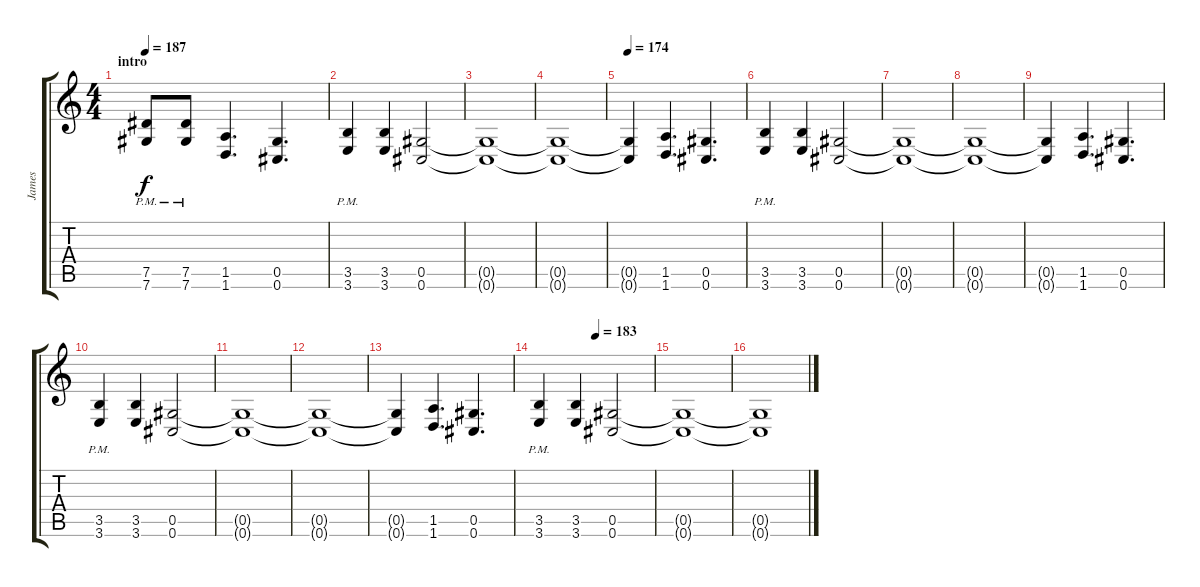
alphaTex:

\track ("James" "James") {instrument distortionguitar}
\staff {score tabs}
\tuning (Eb4 Bb3 Gb3 Db3 Ab2 Db2) {hide}
\ts (4 4)
\section ("" "intro")
\tempo 187
\clef g2
\ks c
(7.5{pm} 7.6{pm}).8{dy f} (7.5{pm} 7.6{pm}).8 (1.5 1.6).4{d} (0.5 0.6).4{d} |
(3.5{pm} 3.6{pm}).4 (3.5 3.6).4 (0.5 0.6).2 |
(0.5{t} 0.6{t}).1 |
(0.5{t} 0.6{t}).1 |
\tempo 174
(0.5{t} 0.6{t}).4 (1.5 1.6).4{d} (0.5 0.6).4{d} |
(3.5{pm} 3.6{pm}).4 (3.5 3.6).4 (0.5 0.6).2 |
(0.5{t} 0.6{t}).1 |
(0.5{t} 0.6{t}).1 |
(0.5{t} 0.6{t}).4 (1.5 1.6).4{d} (0.5 0.6).4{d} |
(3.5{pm} 3.6{pm}).4 (3.5 3.6).4 (0.5 0.6).2 |
(0.5{t} 0.6{t}).1 |
(0.5{t} 0.6{t}).1 |
(0.5{t} 0.6{t}).4 (1.5 1.6).4{d} (0.5 0.6).4{d} |
\tempo (183 0.5)
(3.5{pm} 3.6{pm}).4 (3.5 3.6).4 (0.5 0.6).2 |
(0.5{t} 0.6{t}).1 |
(0.5{t} 0.6{t}).1
